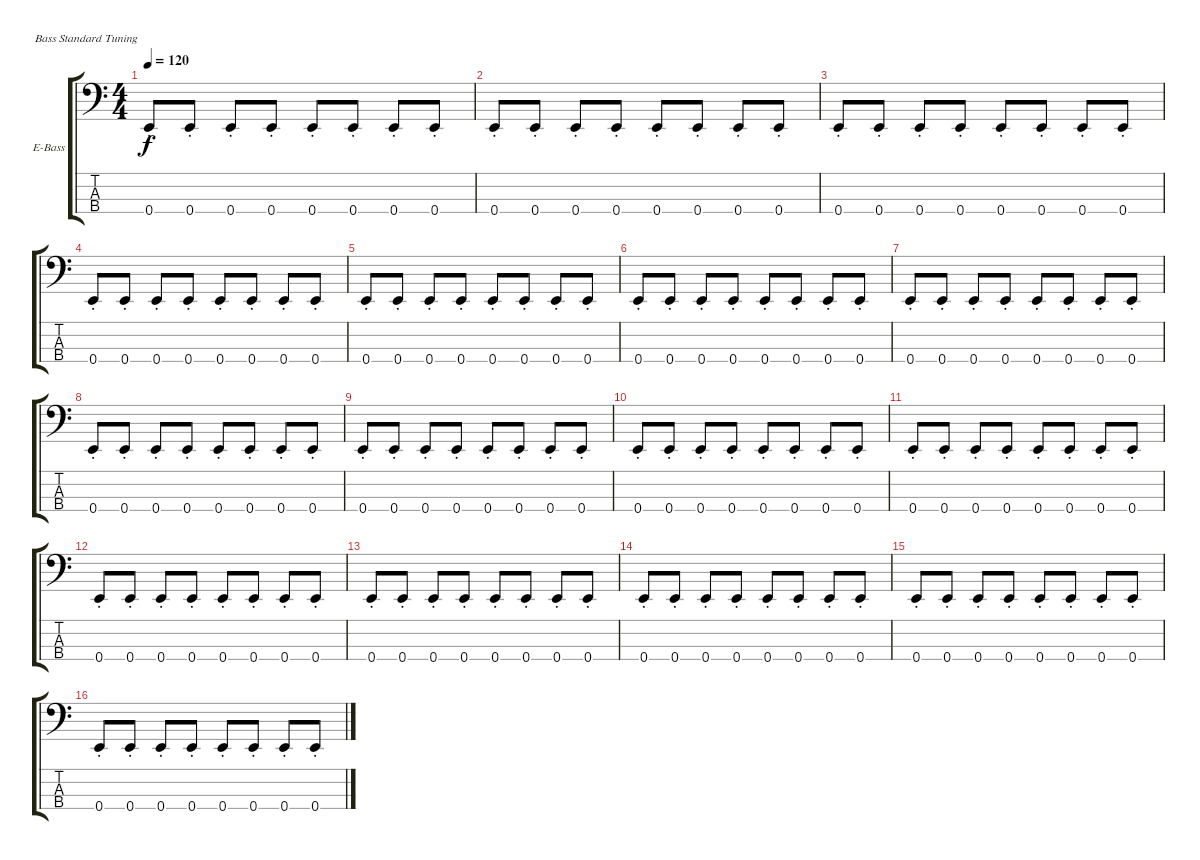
\defaultSystemsLayout 4
\bracketExtendMode groupsimilarinstruments
\firstSystemTrackNameOrientation horizontal
\otherSystemsTrackNameOrientation horizontal
\track ("Fitty Wienhold" "E-Bass") {instrument electricbassfinger}
\staff {score tabs}
\tuning (G2 D2 A1 E1)
\ts (4 4)
\tempo 120
\clef f4
\ks c
0.4{st}.8{dy f} 0.4{st}.8 0.4{st}.8 0.4{st}.8 0.4{st}.8 0.4{st}.8 0.4{st}.8 0.4{st}.8 |
0.4{st}.8 0.4{st}.8 0.4{st}.8 0.4{st}.8 0.4{st}.8 0.4{st}.8 0.4{st}.8 0.4{st}.8 |
0.4{st}.8 0.4{st}.8 0.4{st}.8 0.4{st}.8 0.4{st}.8 0.4{st}.8 0.4{st}.8 0.4{st}.8 |
0.4{st}.8 0.4{st}.8 0.4{st}.8 0.4{st}.8 0.4{st}.8 0.4{st}.8 0.4{st}.8 0.4{st}.8 |
0.4{st}.8 0.4{st}.8 0.4{st}.8 0.4{st}.8 0.4{st}.8 0.4{st}.8 0.4{st}.8 0.4{st}.8 |
0.4{st}.8 0.4{st}.8 0.4{st}.8 0.4{st}.8 0.4{st}.8 0.4{st}.8 0.4{st}.8 0.4{st}.8 |
0.4{st}.8 0.4{st}.8 0.4{st}.8 0.4{st}.8 0.4{st}.8 0.4{st}.8 0.4{st}.8 0.4{st}.8 |
0.4{st}.8 0.4{st}.8 0.4{st}.8 0.4{st}.8 0.4{st}.8 0.4{st}.8 0.4{st}.8 0.4{st}.8 |
0.4{st}.8 0.4{st}.8 0.4{st}.8 0.4{st}.8 0.4{st}.8 0.4{st}.8 0.4{st}.8 0.4{st}.8 |
0.4{st}.8 0.4{st}.8 0.4{st}.8 0.4{st}.8 0.4{st}.8 0.4{st}.8 0.4{st}.8 0.4{st}.8 |
0.4{st}.8 0.4{st}.8 0.4{st}.8 0.4{st}.8 0.4{st}.8 0.4{st}.8 0.4{st}.8 0.4{st}.8 |
0.4{st}.8 0.4{st}.8 0.4{st}.8 0.4{st}.8 0.4{st}.8 0.4{st}.8 0.4{st}.8 0.4{st}.8 |
0.4{st}.8 0.4{st}.8 0.4{st}.8 0.4{st}.8 0.4{st}.8 0.4{st}.8 0.4{st}.8 0.4{st}.8 |
0.4{st}.8 0.4{st}.8 0.4{st}.8 0.4{st}.8 0.4{st}.8 0.4{st}.8 0.4{st}.8 0.4{st}.8 |
0.4{st}.8 0.4{st}.8 0.4{st}.8 0.4{st}.8 0.4{st}.8 0.4{st}.8 0.4{st}.8 0.4{st}.8 |
0.4{st}.8 0.4{st}.8 0.4{st}.8 0.4{st}.8 0.4{st}.8 0.4{st}.8 0.4{st}.8 0.4{st}.8
